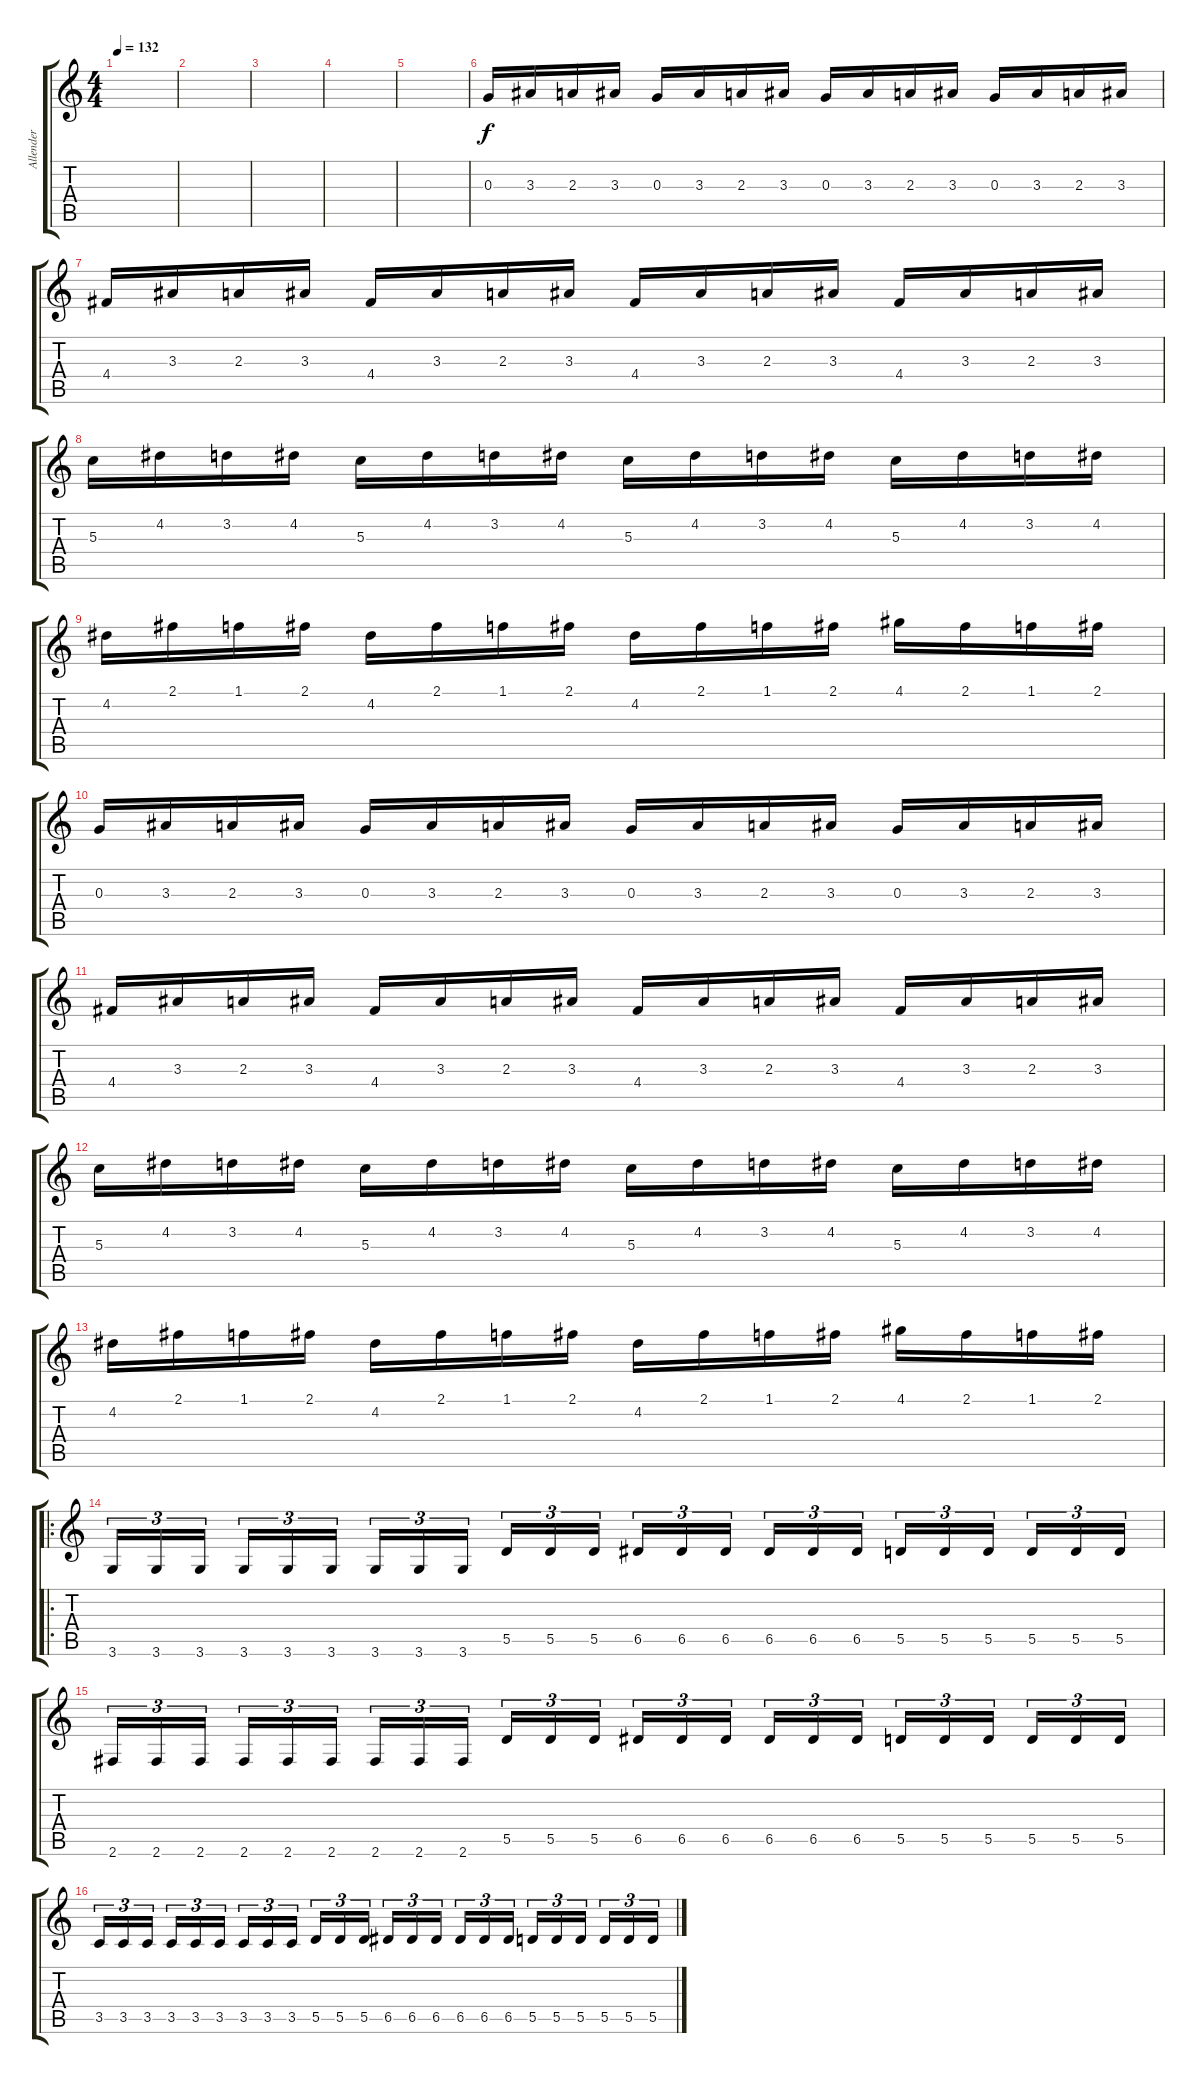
\track ("Allender" "Allender") {instrument distortionguitar}
\staff {score tabs}
\tuning (E4 B3 G3 D3 A2 E2) {hide}
\ts (4 4)
\tempo 132
\clef g2
\ks c
|
|
|
|
|
0.3.16 3.3.16 2.3.16 3.3.16 0.3.16 3.3.16 2.3.16 3.3.16 0.3.16 3.3.16 2.3.16 3.3.16 0.3.16 3.3.16 2.3.16 3.3.16 |
4.4.16 3.3.16 2.3.16 3.3.16 4.4.16 3.3.16 2.3.16 3.3.16 4.4.16 3.3.16 2.3.16 3.3.16 4.4.16 3.3.16 2.3.16 3.3.16 |
5.3.16 4.2.16 3.2.16 4.2.16 5.3.16 4.2.16 3.2.16 4.2.16 5.3.16 4.2.16 3.2.16 4.2.16 5.3.16 4.2.16 3.2.16 4.2.16 |
4.2.16 2.1.16 1.1.16 2.1.16 4.2.16 2.1.16 1.1.16 2.1.16 4.2.16 2.1.16 1.1.16 2.1.16 4.1.16 2.1.16 1.1.16 2.1.16 |
0.3.16 3.3.16 2.3.16 3.3.16 0.3.16 3.3.16 2.3.16 3.3.16 0.3.16 3.3.16 2.3.16 3.3.16 0.3.16 3.3.16 2.3.16 3.3.16 |
4.4.16 3.3.16 2.3.16 3.3.16 4.4.16 3.3.16 2.3.16 3.3.16 4.4.16 3.3.16 2.3.16 3.3.16 4.4.16 3.3.16 2.3.16 3.3.16 |
5.3.16 4.2.16 3.2.16 4.2.16 5.3.16 4.2.16 3.2.16 4.2.16 5.3.16 4.2.16 3.2.16 4.2.16 5.3.16 4.2.16 3.2.16 4.2.16 |
4.2.16 2.1.16 1.1.16 2.1.16 4.2.16 2.1.16 1.1.16 2.1.16 4.2.16 2.1.16 1.1.16 2.1.16 4.1.16 2.1.16 1.1.16 2.1.16 |
\ro
3.6.16{tu (3 2)} 3.6.16{tu (3 2)} 3.6.16{tu (3 2)} 3.6.16{tu (3 2)} 3.6.16{tu (3 2)} 3.6.16{tu (3 2)} 3.6.16{tu (3 2)} 3.6.16{tu (3 2)} 3.6.16{tu (3 2)} 5.5.16{tu (3 2)} 5.5.16{tu (3 2)} 5.5.16{tu (3 2)} 6.5.16{tu (3 2)} 6.5.16{tu (3 2)} 6.5.16{tu (3 2)} 6.5.16{tu (3 2)} 6.5.16{tu (3 2)} 6.5.16{tu (3 2)} 5.5.16{tu (3 2)} 5.5.16{tu (3 2)} 5.5.16{tu (3 2)} 5.5.16{tu (3 2)} 5.5.16{tu (3 2)} 5.5.16{tu (3 2)} |
2.6.16{tu (3 2)} 2.6.16{tu (3 2)} 2.6.16{tu (3 2)} 2.6.16{tu (3 2)} 2.6.16{tu (3 2)} 2.6.16{tu (3 2)} 2.6.16{tu (3 2)} 2.6.16{tu (3 2)} 2.6.16{tu (3 2)} 5.5.16{tu (3 2)} 5.5.16{tu (3 2)} 5.5.16{tu (3 2)} 6.5.16{tu (3 2)} 6.5.16{tu (3 2)} 6.5.16{tu (3 2)} 6.5.16{tu (3 2)} 6.5.16{tu (3 2)} 6.5.16{tu (3 2)} 5.5.16{tu (3 2)} 5.5.16{tu (3 2)} 5.5.16{tu (3 2)} 5.5.16{tu (3 2)} 5.5.16{tu (3 2)} 5.5.16{tu (3 2)} |
3.5.16{tu (3 2)} 3.5.16{tu (3 2)} 3.5.16{tu (3 2)} 3.5.16{tu (3 2)} 3.5.16{tu (3 2)} 3.5.16{tu (3 2)} 3.5.16{tu (3 2)} 3.5.16{tu (3 2)} 3.5.16{tu (3 2)} 5.5.16{tu (3 2)} 5.5.16{tu (3 2)} 5.5.16{tu (3 2)} 6.5.16{tu (3 2)} 6.5.16{tu (3 2)} 6.5.16{tu (3 2)} 6.5.16{tu (3 2)} 6.5.16{tu (3 2)} 6.5.16{tu (3 2)} 5.5.16{tu (3 2)} 5.5.16{tu (3 2)} 5.5.16{tu (3 2)} 5.5.16{tu (3 2)} 5.5.16{tu (3 2)} 5.5.16{tu (3 2)}
